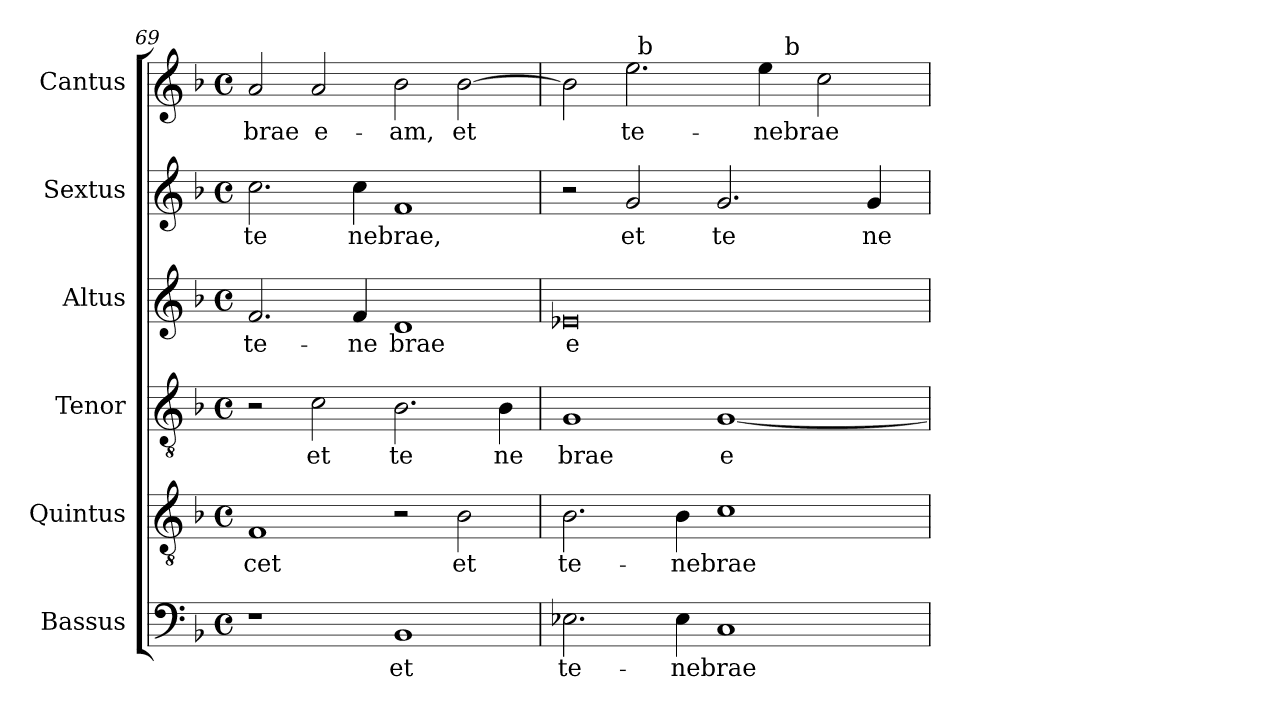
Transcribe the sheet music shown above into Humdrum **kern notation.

**kern	**text	**kern	**text	**kern	**text	**kern	**text	**kern	**text	**kern	**text
*part6	*part6	*part5	*part5	*part4	*part4	*part3	*part3	*part2	*part2	*part1	*part1
*staff6	*staff6	*staff5	*staff5	*staff4	*staff4	*staff3	*staff3	*staff2	*staff2	*staff1	*staff1
*I"Bassus	*	*I"Quintus	*	*I"Tenor	*	*I"Altus	*	*I"Sextus	*	*I"Cantus	*
*I'Bassus	*	*I'Quintus	*	*I'Tenor	*	*I'Altus	*	*I'Sextus	*	*I'Cantus	*
*clefF4	*	*clefGv2	*	*clefGv2	*	*clefG2	*	*clefG2	*	*clefG2	*
*k[b-]	*	*k[b-]	*	*k[b-]	*	*k[b-]	*	*k[b-]	*	*k[b-]	*
*F:	*	*F:	*	*F:	*	*F:	*	*F:	*	*F:	*
*M4/4	*	*M4/4	*	*M4/4	*	*M4/4	*	*M4/4	*	*M4/4	*
*met(c)	*	*met(c)	*	*met(c)	*	*met(c)	*	*met(c)	*	*met(c)	*
=69	=69	=69	=69	=69	=69	=69	=69	=69	=69	=69	=69
!	!	!	!LO:LY:b:cj	!	!	!	!LO:LY:b:cj	!	!LO:LY:b:cj	!	!LO:LY:b:cj
1r	.	1F	-cet	2r	.	2.f/	te-	2.cc\	te	2a/	-brae
!	!	!	!	!	!LO:LY:b:cj	!	!	!	!	!	!LO:LY:b:cj
.	.	.	.	2c\	et	.	.	.	.	2a/	e-
!	!	!	!	!	!	!	!LO:LY:b:cj	!	!LO:LY:b	!	!
.	.	.	.	.	.	4f/	-ne	4cc\	nebrae,	.	.
!	!LO:LY:b:cj	!	!	!	!LO:LY:b:cj	!	!LO:LY:b:cj	!	!	!	!LO:LY:b:cj
1BB-	et	2r	.	2.B-\	te	1d	brae	1f	.	2b-\	-am,
!	!	!	!LO:LY:b:cj	!	!	!	!	!	!	!	!LO:LY:b:cj
.	.	2B-\	et	.	.	.	.	.	.	[>2b-\	et
!	!	!	!	!	!LO:LY:b:cj	!	!	!	!	!	!
.	.	.	.	4B-\	ne	.	.	.	.	.	.
=70	=70	=70	=70	=70	=70	=70	=70	=70	=70	=70	=70
!	!LO:LY:b:cj	!	!LO:LY:b:cj	!	!LO:LY:b:cj	!	!LO:LY:b:cj	!	!	!	!
*	*	*	*	*	*	*	*	*	*	*^	*
*	*	*	*	*	*	*	*	*	*	*	*^	*
2.E-X\	te-	2.B-\	te-	1G	brae	0e-X	e-	2r	.	2b-\]	2ryy	1ryy	.
!	!	!	!	!	!	!	!	!	!LO:LY:b:cj	!	!	!	!LO:LY:b:cj
.	.	.	.	.	.	.	.	2g/	et	2.ee\	32ryy	.	te-
!	!	!	!	!	!	!	!	!	!	!	!LO:TX:a:t=b	!	!
.	.	.	.	.	.	.	.	.	.	.	1ryy	.	.
!	!LO:LY:b	!	!LO:LY:b	!	!	!	!	!	!	!	!	!	!
4E-\	-nebrae	4B-\	-nebrae	.	.	.	.	.	.	.	.	.	.
!	!	!	!	!	!LO:LY:b:rj	!	!	!	!LO:LY:b:cj	!	!	!	!
1C	.	1c	.	[>1G	e	.	.	2.g/	te	.	.	4ryy	.
!	!	!	!	!	!	!	!	!	!	!	!	!	!LO:LY:b
.	.	.	.	.	.	.	.	.	.	4ee\	.	16ryy	-nebrae
.	.	.	.	.	.	.	.	.	.	.	.	64ryy	.
!	!	!	!	!	!	!	!	!	!	!	!	!LO:TX:a:t=b	!
.	.	.	.	.	.	.	.	.	.	.	.	2ryy	.
.	.	.	.	.	.	.	.	.	.	2cc\	.	.	.
.	.	.	.	.	.	.	.	.	.	.	4...ryy	.	.
!	!	!	!	!	!	!	!	!	!LO:LY:b:cj	!	!	!	!
.	.	.	.	.	.	.	.	4g/	ne	.	.	.	.
.	.	.	.	.	.	.	.	.	.	.	.	8ryy	.
.	.	.	.	.	.	.	.	.	.	.	.	32.ryy	.
*	*	*	*	*	*	*	*	*	*	*v	*v	*v	*
=	=	=	=	=	=	=	=	=	=	=	=
*-	*-	*-	*-	*-	*-	*-	*-	*-	*-	*-	*-
